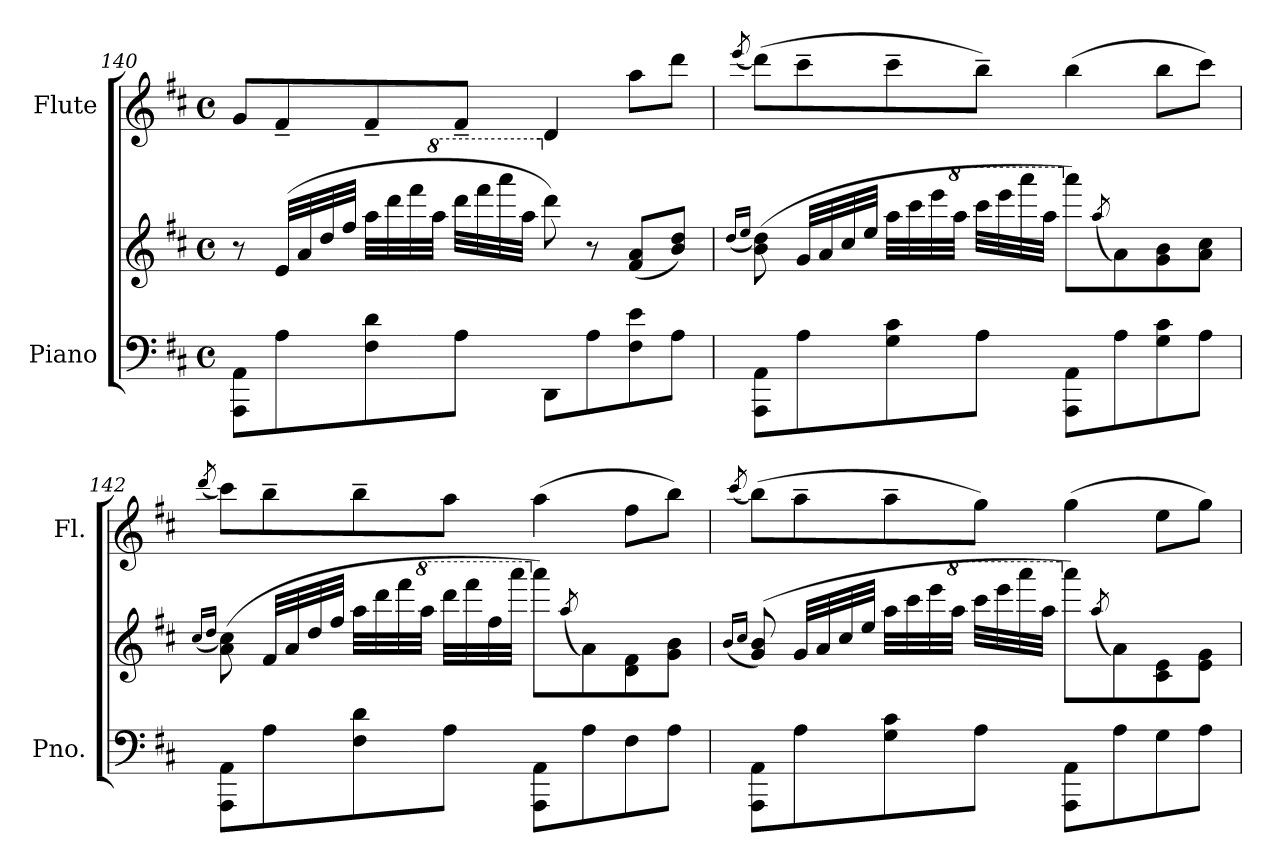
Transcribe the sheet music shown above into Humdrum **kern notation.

**kern	**kern	**kern
*part2	*part2	*part1
*staff3	*staff2	*staff1
*I"Piano	*	*I"Flute
*I'Pno.	*	*I'Fl.
*clefF4	*clefG2	*clefG2
*k[f#c#]	*k[f#c#]	*k[f#c#]
*D:	*D:	*D:
*M4/4	*M4/4	*M4/4
*met(c)	*met(c)	*met(c)
=140	=140	=140
8AAA\ 8AA\L	8r	8g/L
8A\	(32e/LLL	8f#~/
.	32a/	.
.	32dd/	.
.	32ff#/JJJ	.
8F#\ 8d\	32aa\LLL	8f#~/
.	32ddd\	.
.	32fff#\	.
*	*8va	*
.	32aaa\JJJ	.
8A\J	32dddd\LLL	8f#~/J
.	32ffff#\	.
.	32aaaa\	.
.	32aaa\JJJ	.
*	*X8va	*
8DD\L	8ddd\)	4d/
8A\	8r	.
8F#\ 8e\	(8f#/ 8a/L	8aa\L
8A\J	8b/ 8dd/J)	8ddd\J
!!LO:LB:g=z
=141	=141	=141
.	(16qdd/LL	.
.	16qee/JJ	(8qeee/
8AAA\ 8AA\L	(8b\ 8dd\)	(8ddd\L)
8A\	32g/LLL	8ccc#~\
.	32a/	.
.	32cc#/	.
.	32ee/JJJ	.
8G\ 8c#\	32aa\LLL	8ccc#~\
.	32ccc#\	.
.	32eee\	.
*	*8va	*
.	32aaa\JJJ	.
8A\J	32cccc#\LLL	8bb~\J)
.	32eeee\	.
.	32aaaa\	.
.	32aaa\JJJ	.
*	*X8va	*
8AAA\ 8AA\L	8aaa\L)	(4bb\
.	(8qaa/	.
8A\	8a\)	.
8G\ 8c#\	8g\ 8b\	8bb\L
8A\J	8a\ 8cc#\J	8ccc#\J)
=142	=142	=142
.	(16qcc#/LL	.
.	16qdd/JJ	(8qddd/
8AAA\ 8AA\L	(8a\ 8cc#\)	8ccc#\L)
8A\	32f#/LLL	8bb~\
.	32a/	.
.	32dd/	.
.	32ff#/JJJ	.
8F#\ 8d\	32aa\LLL	8bb~\
.	32ddd\	.
.	32fff#\	.
*	*8va	*
.	32aaa\JJJ	.
8A\J	32dddd\LLL	8aa\J
.	32ffff#\	.
.	32fff#\	.
.	32aaaa\JJJ	.
*	*X8va	*
8AAA\ 8AA\L	8aaa\L)	(4aa\
.	(8qaa/	.
8A\	8a\)	.
8F#\	8d\ 8f#\	8ff#\L
8A\J	8g\ 8b\J	8bb\J)
!!LO:LB:g=z
=143	=143	=143
.	(16qb/LL	.
.	16qcc#/JJ	(8qccc#/
8AAA\ 8AA\L	(8g/ 8b/)	(8bb\L)
8A\	32g/LLL	8aa~\
.	32a/	.
.	32cc#/	.
.	32ee/JJJ	.
8G\ 8c#\	32aa\LLL	8aa~\
.	32ccc#\	.
.	32eee\	.
*	*8va	*
.	32aaa\JJJ	.
8A\J	32cccc#\LLL	8gg\J)
.	32eeee\	.
.	32aaaa\	.
.	32aaa\JJJ	.
*	*X8va	*
8AAA\ 8AA\L	8aaa\L)	(4gg\
.	(8qaa/	.
8A\	8a\)	.
8G\	8c#\ 8e\	8ee\L
8A\J	8e\ 8g\J	8gg\J)
=	=	=
*-	*-	*-
